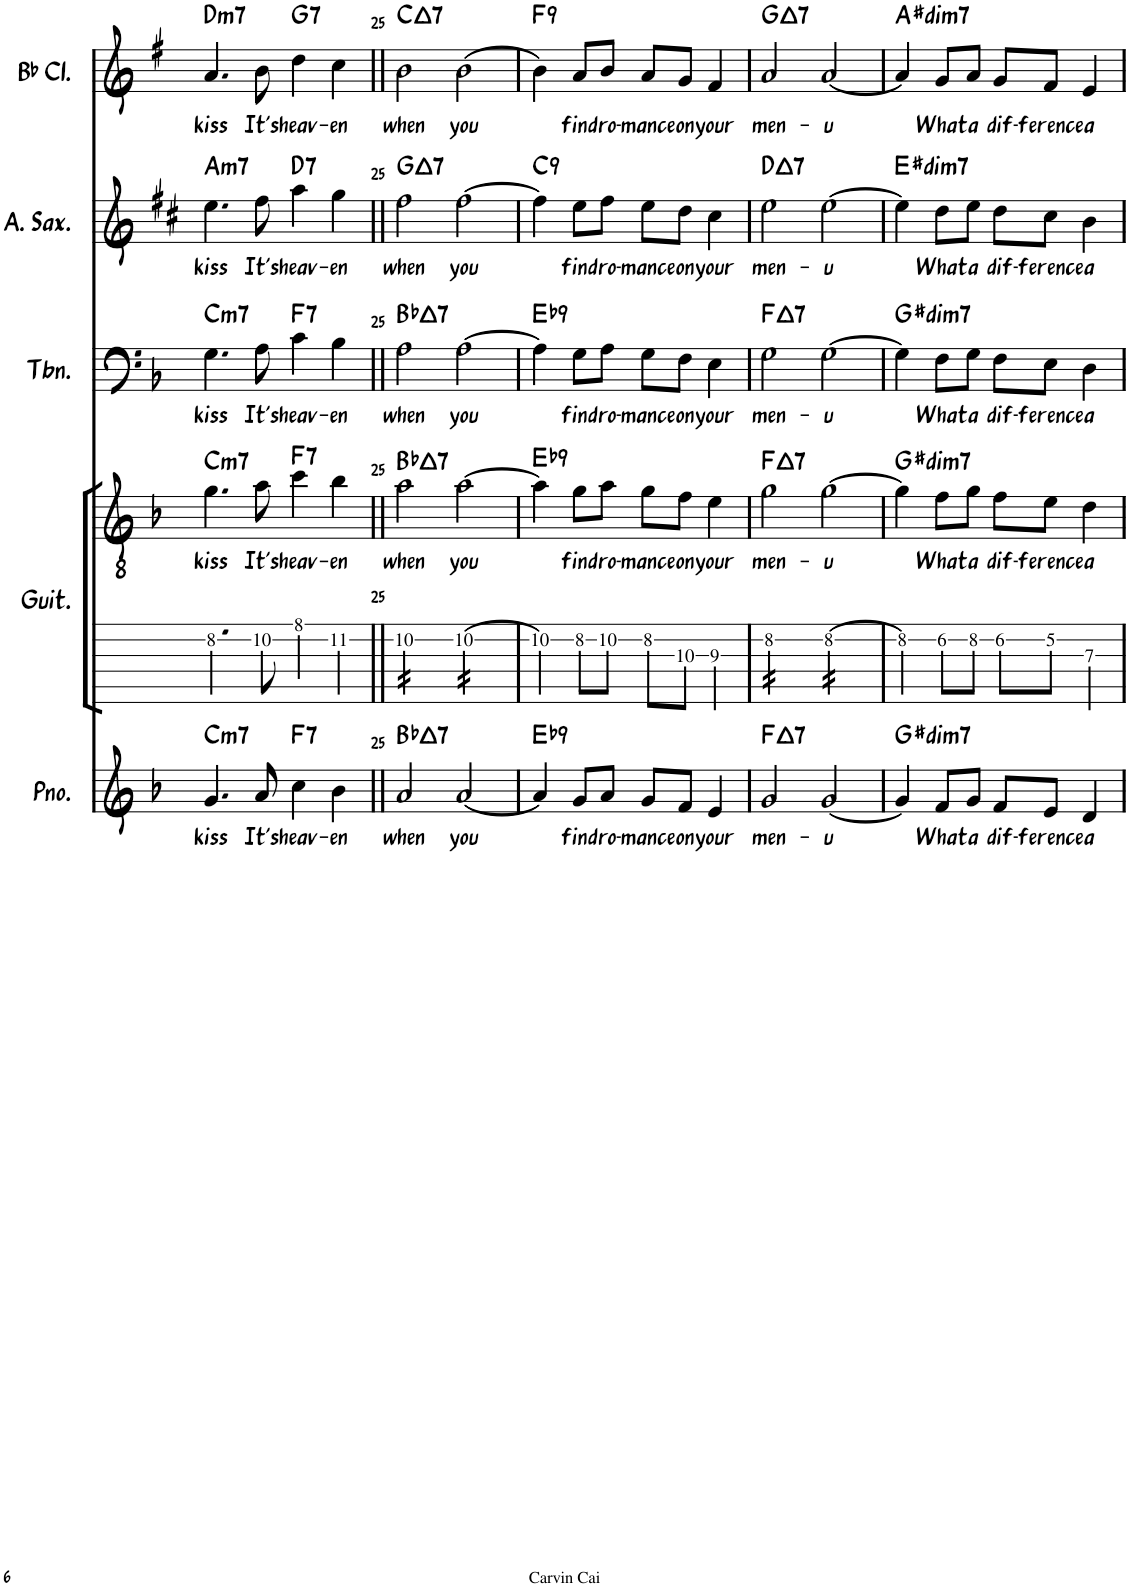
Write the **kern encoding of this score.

**kern	**text	**harte	**kern	**kern	**text	**harte	**kern	**text	**harte	**kern	**text	**harte	**kern	**text	**harte
*part5	*part5	*part5	*part4	*part4	*part4	*part4	*part3	*part3	*part3	*part2	*part2	*part2	*part1	*part1	*part1
*staff6	*staff6	*	*staff5	*staff4	*staff4	*	*staff3	*staff3	*	*staff2	*staff2	*	*staff1	*staff1	*
*I"钢琴	*	*	*I"原音吉他	*	*	*	*I"长号	*	*	*I"中音萨克斯	*	*	*I"降B调单簧管	*	*
!!LO:PB:g=z
*clefG2	*	*	*	*clefGv2	*	*	*clefF4	*	*	*clefG2	*	*	*clefG2	*	*
*	*	*	*	*	*	*	*	*	*	*Trd5c9	*	*	*Trd1c2	*	*
*k[b-]	*	*	*k[b-]	*k[b-]	*	*	*k[b-]	*	*	*k[f#c#]	*	*	*k[f#]	*	*
*M4/4	*	*	*M4/4	*M4/4	*	*	*M4/4	*	*	*M4/4	*	*	*M4/4	*	*
=24	=24	=24	=24	=24	=24	=24	=24	=24	=24	=24	=24	=24	=24	=24	=24
!	!LO:LY:b	!LO:H:kt=m7	!	!	!LO:LY:b	!LO:H:kt=m7	!	!LO:LY:b	!LO:H:kt=m7	!	!LO:LY:b	!LO:H:kt=m7	!	!LO:LY:b	!LO:H:kt=m7
4.g/	kiss	C:min7	4.g\	4.g\	kiss	C:min7	4.G\	kiss	C:min7	4.ee\	kiss	A:min7	4.a/	kiss	D:min7
!	!LO:LY:b	!	!	!	!LO:LY:b	!	!	!LO:LY:b	!	!	!LO:LY:b	!	!	!LO:LY:b	!
8a/	It's	.	8a\	8a\	It's	.	8A\	It's	.	8ff#\	It's	.	8b\	It's	.
!	!LO:LY:b	!LO:H:kt=7	!	!	!LO:LY:b	!LO:H:kt=7	!	!LO:LY:b	!LO:H:kt=7	!	!LO:LY:b	!LO:H:kt=7	!	!LO:LY:b	!LO:H:kt=7
4cc\	heav-	F:7	4cc\	4cc\	heav-	F:7	4c\	heav-	F:7	4aa\	heav-	D:7	4dd\	heav-	G:7
!	!LO:LY:b	!	!	!	!LO:LY:b	!	!	!LO:LY:b	!	!	!LO:LY:b	!	!	!LO:LY:b	!
4b-\	-en	.	4b-\	4b-\	-en	.	4B-\	-en	.	4gg\	-en	.	4cc\	-en	.
=25||	=25||	=25||	=25||	=25||	=25||	=25||	=25||	=25||	=25||	=25||	=25||	=25||	=25||	=25||	=25||
!	!LO:LY:b	!LO:H:kt=7	!	!	!LO:LY:b	!LO:H:kt=7	!	!LO:LY:b	!LO:H:kt=7	!	!LO:LY:b	!LO:H:kt=7	!	!LO:LY:b	!LO:H:kt=7
2a/	when	Bb:maj7	2a\	2a\	when	Bb:maj7	2A\	when	Bb:maj7	2ff#\	when	G:maj7	2b\	when	C:maj7
!	!LO:LY:b	!	!	!	!LO:LY:b	!	!	!LO:LY:b	!	!	!LO:LY:b	!	!	!LO:LY:b	!
[2a/	you	.	[2a\	[2a\	you	.	[2A\	you	.	[2ff#\	you	.	[2b\	you	.
=26	=26	=26	=26	=26	=26	=26	=26	=26	=26	=26	=26	=26	=26	=26	=26
!	!	!LO:H:kt=9	!	!	!	!LO:H:kt=9	!	!	!LO:H:kt=9	!	!	!LO:H:kt=9	!	!	!LO:H:kt=9
4a/]	.	Eb:9	4a\]	4a\]	.	Eb:9	4A\]	.	Eb:9	4ff#\]	.	C:9	4b\]	.	F:9
!	!LO:LY:b	!	!	!	!LO:LY:b	!	!	!LO:LY:b	!	!	!LO:LY:b	!	!	!LO:LY:b	!
8g/L	find	.	8g\L	8g\L	find	.	8G\L	find	.	8ee\L	find	.	8a/L	find	.
!	!LO:LY:b	!	!	!	!LO:LY:b	!	!	!LO:LY:b	!	!	!LO:LY:b	!	!	!LO:LY:b	!
8a/J	ro-	.	8a\J	8a\J	ro-	.	8A\J	ro-	.	8ff#\J	ro-	.	8b/J	ro-	.
!	!LO:LY:b	!	!	!	!LO:LY:b	!	!	!LO:LY:b	!	!	!LO:LY:b	!	!	!LO:LY:b	!
8g/L	-mance	.	8g\L	8g\L	-mance	.	8G\L	-mance	.	8ee\L	-mance	.	8a/L	-mance	.
!	!LO:LY:b	!	!	!	!LO:LY:b	!	!	!LO:LY:b	!	!	!LO:LY:b	!	!	!LO:LY:b	!
8f/J	on	.	8f\J	8f\J	on	.	8F\J	on	.	8dd\J	on	.	8g/J	on	.
!	!LO:LY:b	!	!	!	!LO:LY:b	!	!	!LO:LY:b	!	!	!LO:LY:b	!	!	!LO:LY:b	!
4e/	your	.	4e\	4e\	your	.	4E\	your	.	4cc#\	your	.	4f#/	your	.
=27	=27	=27	=27	=27	=27	=27	=27	=27	=27	=27	=27	=27	=27	=27	=27
!	!LO:LY:b	!LO:H:kt=7	!	!	!LO:LY:b	!LO:H:kt=7	!	!LO:LY:b	!LO:H:kt=7	!	!LO:LY:b	!LO:H:kt=7	!	!LO:LY:b	!LO:H:kt=7
2g/	men-	F:maj7	2g\	2g\	men-	F:maj7	2G\	men-	F:maj7	2ee\	men-	D:maj7	2a/	men-	G:maj7
!	!LO:LY:b	!	!	!	!LO:LY:b	!	!	!LO:LY:b	!	!	!LO:LY:b	!	!	!LO:LY:b	!
[2g/	-u	.	[2g\	[2g\	-u	.	[2G\	-u	.	[2ee\	-u	.	[2a/	-u	.
=28	=28	=28	=28	=28	=28	=28	=28	=28	=28	=28	=28	=28	=28	=28	=28
!	!	!LO:H:kt=dim7	!	!	!	!LO:H:kt=dim7	!	!	!LO:H:kt=dim7	!	!	!LO:H:kt=dim7	!	!	!LO:H:kt=dim7
4g/]	.	G#:dim7	4g\]	4g\]	.	G#:dim7	4G\]	.	G#:dim7	4ee\]	.	E#:dim7	4a/]	.	A#:dim7
!	!LO:LY:b	!	!	!	!LO:LY:b	!	!	!LO:LY:b	!	!	!LO:LY:b	!	!	!LO:LY:b	!
8f/L	What	.	8f\L	8f\L	What	.	8F\L	What	.	8dd\L	What	.	8g/L	What	.
!	!LO:LY:b	!	!	!	!LO:LY:b	!	!	!LO:LY:b	!	!	!LO:LY:b	!	!	!LO:LY:b	!
8g/J	a	.	8g\J	8g\J	a	.	8G\J	a	.	8ee\J	a	.	8a/J	a	.
!	!LO:LY:b	!	!	!	!LO:LY:b	!	!	!LO:LY:b	!	!	!LO:LY:b	!	!	!LO:LY:b	!
8f/L	dif-	.	8f\L	8f\L	dif-	.	8F\L	dif-	.	8dd\L	dif-	.	8g/L	dif-	.
!	!LO:LY:b	!	!	!	!LO:LY:b	!	!	!LO:LY:b	!	!	!LO:LY:b	!	!	!LO:LY:b	!
8e/J	-ference	.	8e\J	8e\J	-ference	.	8E\J	-ference	.	8cc#\J	-ference	.	8f#/J	-ference	.
!	!LO:LY:b	!	!	!	!LO:LY:b	!	!	!LO:LY:b	!	!	!LO:LY:b	!	!	!LO:LY:b	!
4d/	a	.	4d\	4d\	a	.	4D\	a	.	4b\	a	.	4e/	a	.
=	=	=	=	=	=	=	=	=	=	=	=	=	=	=	=
*-	*-	*-	*-	*-	*-	*-	*-	*-	*-	*-	*-	*-	*-	*-	*-
